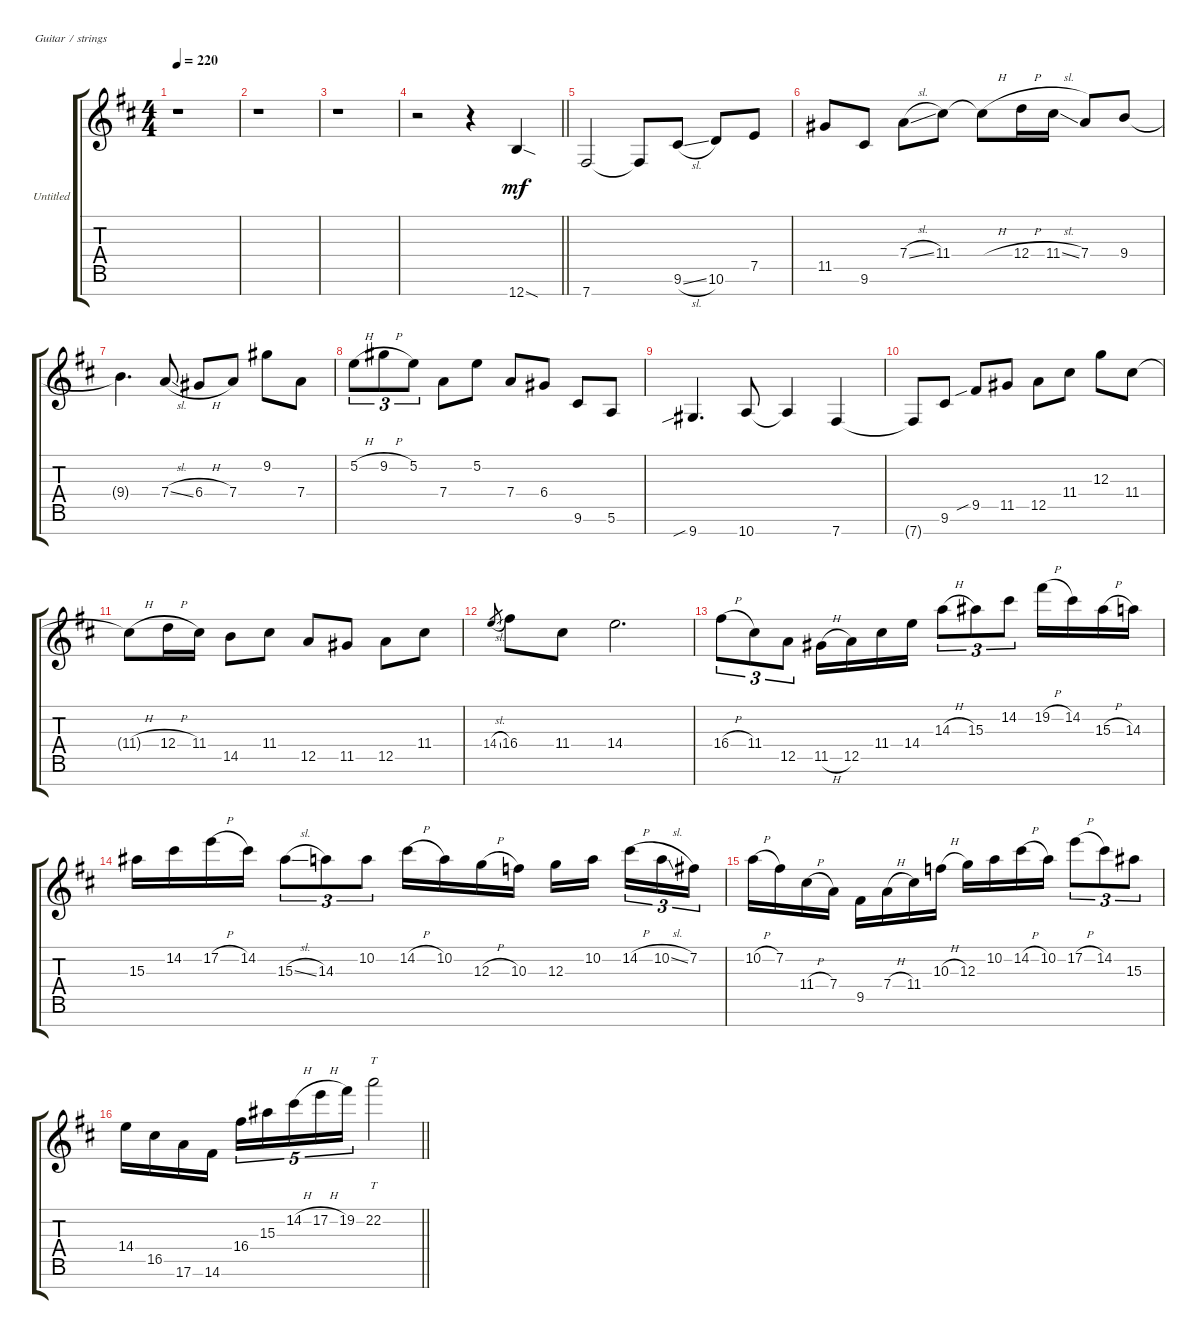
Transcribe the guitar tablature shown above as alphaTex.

\bracketExtendMode groupsimilarinstruments
\firstSystemTrackNameOrientation horizontal
\otherSystemsTrackNameOrientation horizontal
\track ("Untitled" "Untitled") {instrument overdrivenguitar}
\staff {score tabs}
\tuning (E4 B3 G3 D3 A2 E2 B1)
\ts (4 4)
\tempo 220
\clef g2
\ks bminor
r.1{dy mf} |
r.1 |
r.1 |
\barLineRight lightlight
r.2 r.4 12.7{sod}.4 |
\section ("" "")
7.7.2 7.7{t}.8 9.6{sl}.8 10.6.8 7.5.8 |
11.5.8 9.6.8 7.4{sl}.8 11.4.8 11.4{h t}.8 12.4{h}.16 11.4{sl}.16 7.4.8 9.4.8 |
9.4{t}.4{d} 7.4{sl}.8 6.4{h}.8 7.4.8 9.2.8 7.4.8 |
5.2{h}.8{tu (3 2)} 9.2{h}.8{tu (3 2)} 5.2.8{tu (3 2)} 7.4.8 5.2.8 7.4.8 6.4.8 9.6.8 5.6.8 |
9.7{sib}.4{d} 10.7.8 10.7{t}.4 7.7.4 |
7.7{t}.8 9.6.8 9.5{sib}.8 11.5.8 12.5.8 11.4.8 12.3.8 11.4.8 |
11.4{h t}.8 12.4{h}.16 11.4.16 14.5.8 11.4.8 12.5.8 11.5.8 12.5.8 11.4.8 |
14.4{sl}.8{gr} 16.4.8 11.4.8 14.4.2{d} |
16.4{h}.8{tu (3 2)} 11.4.8{tu (3 2)} 12.5.8{tu (3 2)} 11.5{h}.16 12.5.16 11.4.16 14.4.16 14.3{h}.8{tu (3 2)} 15.3.8{tu (3 2)} 14.2.8{tu (3 2)} 19.2{h}.16 14.2.16 15.3{h}.16 14.3.16 |
15.3.16 14.2.16 17.2{h}.16 14.2.16 15.3{sl}.8{tu (3 2)} 14.3.8{tu (3 2)} 10.2.8{tu (3 2)} 14.2{h}.16 10.2.16 12.3{h}.16 10.3.16 12.3.16 10.2.16 14.2{h}.16{tu (3 2)} 10.2{sl}.16{tu (3 2)} 7.2.16{tu (3 2)} |
10.2{h}.16 7.2.16 11.4{h}.16 7.4.16 9.5.16 7.4{h}.16 11.4.16 10.3{h}.16 12.3.16 10.2.16 14.2{h}.16 10.2.16 17.2{h}.8{tu (3 2)} 14.2.8{tu (3 2)} 15.3.8{tu (3 2)} |
\barLineRight lightlight
14.4.16 16.5.16 17.6.16 14.6.16 16.4.16{tu (5 4)} 15.3.16{tu (5 4)} 14.2{h}.16{tu (5 4)} 17.2{h}.16{tu (5 4)} 19.2.16{tu (5 4)} 22.2.2{tt}
